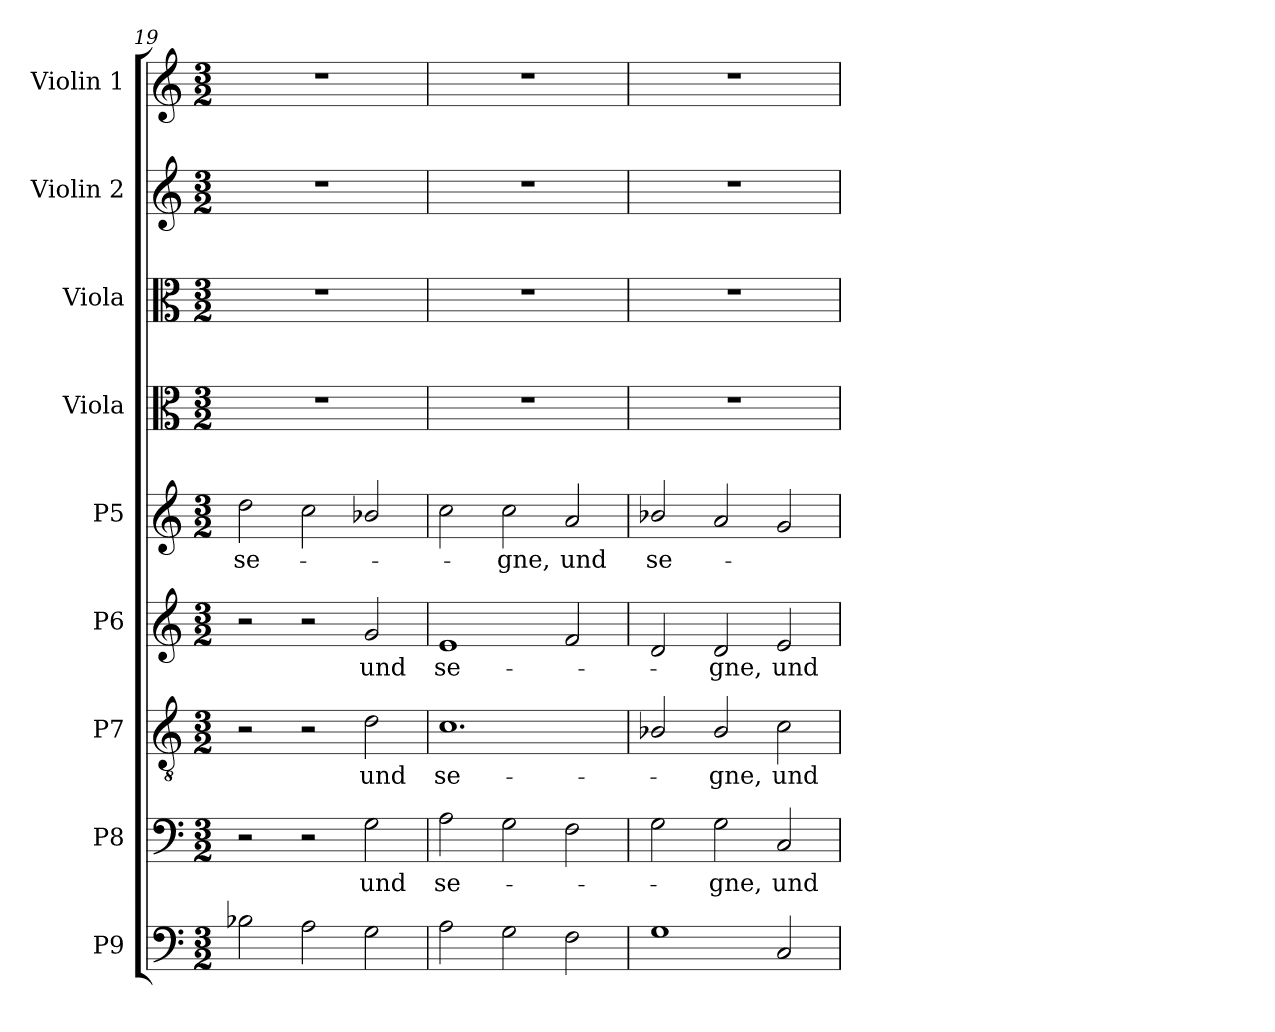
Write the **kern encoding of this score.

**kern	**kern	**text	**kern	**text	**kern	**text	**kern	**text	**kern	**kern	**kern	**kern
*part9	*part8	*part8	*part7	*part7	*part6	*part6	*part5	*part5	*part4	*part3	*part2	*part1
*staff9	*staff8	*staff8	*staff7	*staff7	*staff6	*staff6	*staff5	*staff5	*staff4	*staff3	*staff2	*staff1
*I"P9	*I"P8	*	*I"P7	*	*I"P6	*	*I"P5	*	*I"Viola	*I"Viola	*I"Violin 2	*I"Violin 1
*	*	*	*	*	*	*	*	*	*I'Vla.	*I'Vla.	*I'Vln. 2	*I'Vln. 1
*clefF4	*clefF4	*	*clefGv2	*	*clefG2	*	*clefG2	*	*clefC3	*clefC3	*clefG2	*clefG2
*	*	*	*ITrd7c12	*	*	*	*	*	*	*	*	*
*k[]	*k[]	*	*k[]	*	*k[]	*	*k[]	*	*k[]	*k[]	*k[]	*k[]
*C:	*C:	*	*C:	*	*C:	*	*C:	*	*C:	*C:	*C:	*C:
*M3/2	*M3/2	*	*M3/2	*	*M3/2	*	*M3/2	*	*M3/2	*M3/2	*M3/2	*M3/2
=19	=19	=19	=19	=19	=19	=19	=19	=19	=19	=19	=19	=19
!	!	!	!	!	!	!	!	!LO:LY:b:color=#000000	!LO:N:vis=1	!LO:N:vis=1	!LO:N:vis=1	!LO:N:vis=1
2B-Xi\	2r	.	2r	.	2r	.	2ddi\	se-	1.r	1.r	1.r	1.r
2Ai\	2r	.	2r	.	2r	.	2cci\	.	.	.	.	.
!	!	!LO:LY:b:color=#000000	!	!	!	!	!	!	!	!	!	!
!	!	!	!	!LO:LY:b:color=#000000	!	!	!	!	!	!	!	!
!	!	!	!	!	!	!LO:LY:b:color=#000000	!	!	!	!	!	!
2Gi\	2Gi\	und	2Di\	und	2gi/	und	2b-Xi/	.	.	.	.	.
=20	=20	=20	=20	=20	=20	=20	=20	=20	=20	=20	=20	=20
!	!	!LO:LY:b:color=#000000	!	!	!	!	!	!	!	!	!	!
!	!	!	!	!LO:LY:b:color=#000000	!	!	!	!	!	!	!	!
!	!	!	!	!	!	!LO:LY:b:color=#000000	!	!	!LO:N:vis=1	!LO:N:vis=1	!LO:N:vis=1	!LO:N:vis=1
2Ai\	2Ai\	se-	1.Ci	se-	1ei	se-	2cci\	.	1.r	1.r	1.r	1.r
!	!	!	!	!	!	!	!	!LO:LY:b:color=#000000	!	!	!	!
2Gi\	2Gi\	.	.	.	.	.	2cci\	-gne,	.	.	.	.
!	!	!	!	!	!	!	!	!LO:LY:b:color=#000000	!	!	!	!
2Fi\	2Fi\	.	.	.	2fi/	.	2ai/	und	.	.	.	.
=21	=21	=21	=21	=21	=21	=21	=21	=21	=21	=21	=21	=21
!	!	!	!	!	!	!	!	!LO:LY:b:color=#000000	!LO:N:vis=1	!LO:N:vis=1	!LO:N:vis=1	!LO:N:vis=1
1Gi	2Gi\	.	2BB-Xi/	.	2di/	.	2b-Xi/	se-	1.r	1.r	1.r	1.r
!	!	!LO:LY:b:color=#000000	!	!	!	!	!	!	!	!	!	!
!	!	!	!	!LO:LY:b:color=#000000	!	!	!	!	!	!	!	!
!	!	!	!	!	!	!LO:LY:b:color=#000000	!	!	!	!	!	!
.	2Gi\	-gne,	2BB-i/	-gne,	2di/	-gne,	2ai/	.	.	.	.	.
!	!	!LO:LY:b:color=#000000	!	!	!	!	!	!	!	!	!	!
!	!	!	!	!LO:LY:b:color=#000000	!	!	!	!	!	!	!	!
!	!	!	!	!	!	!LO:LY:b:color=#000000	!	!	!	!	!	!
2Ci/	2Ci/	und	2Ci\	und	2ei/	und	2gi/	.	.	.	.	.
=	=	=	=	=	=	=	=	=	=	=	=	=
*-	*-	*-	*-	*-	*-	*-	*-	*-	*-	*-	*-	*-
